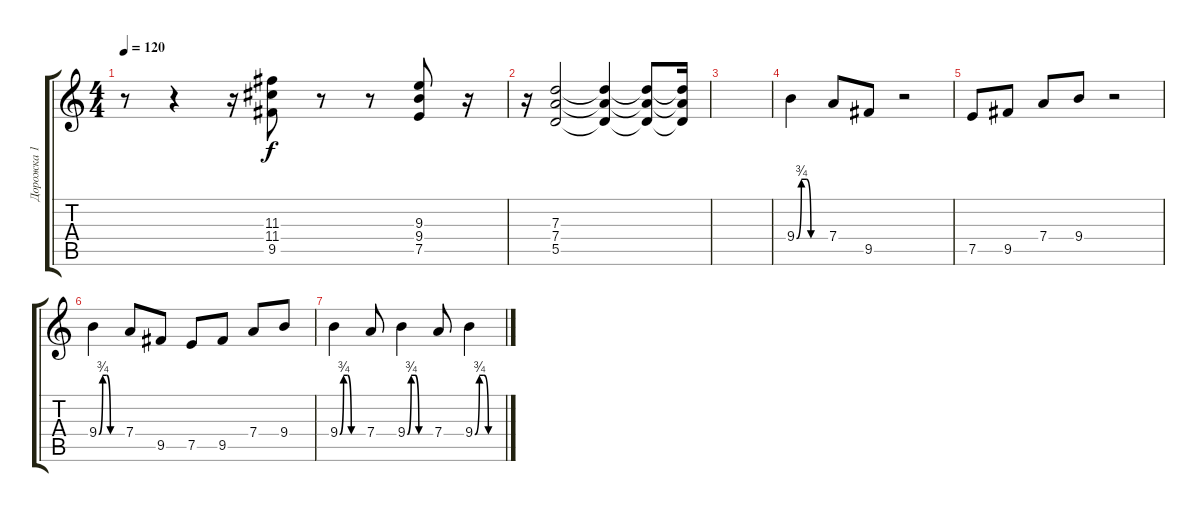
\track ("Дорожка 1" "Дорожка 1") {instrument overdrivenguitar}
\staff {score tabs}
\tuning (E4 B3 G3 D3 A2 E2) {hide}
\ts (4 4)
\tempo 120
\clef g2
\ks c
r.8{dy f} r.4 r.16 (11.3 11.4 9.5).8 r.8 r.8 (9.3 9.4 7.5).8 r.16 |
r.16 (7.3 7.4 5.5).2 (7.3{t} 7.4{t} 5.5{t}).4 (7.3{t} 7.4{t} 5.5{t}).8 (7.3{t} 7.4{t} 5.5{t}).16 |
|
9.4{be (custom 0 0 10 3 20 3 30 0 60 0)}.4 7.4.8 9.5.8 r.2 |
7.5.8 9.5.8 7.4.8 9.4.8 r.2 |
9.4{be (custom 0 0 10 3 20 3 30 0 60 0)}.4 7.4.8 9.5.8 7.5.8 9.5.8 7.4.8 9.4.8 |
9.4{be (custom 0 0 10 3 20 3 30 0 60 0)}.4 7.4.8 9.4{be (custom 0 0 10 3 20 3 30 0 60 0)}.4 7.4.8 9.4{be (custom 0 0 10 3 20 3 30 0 60 0)}.4
